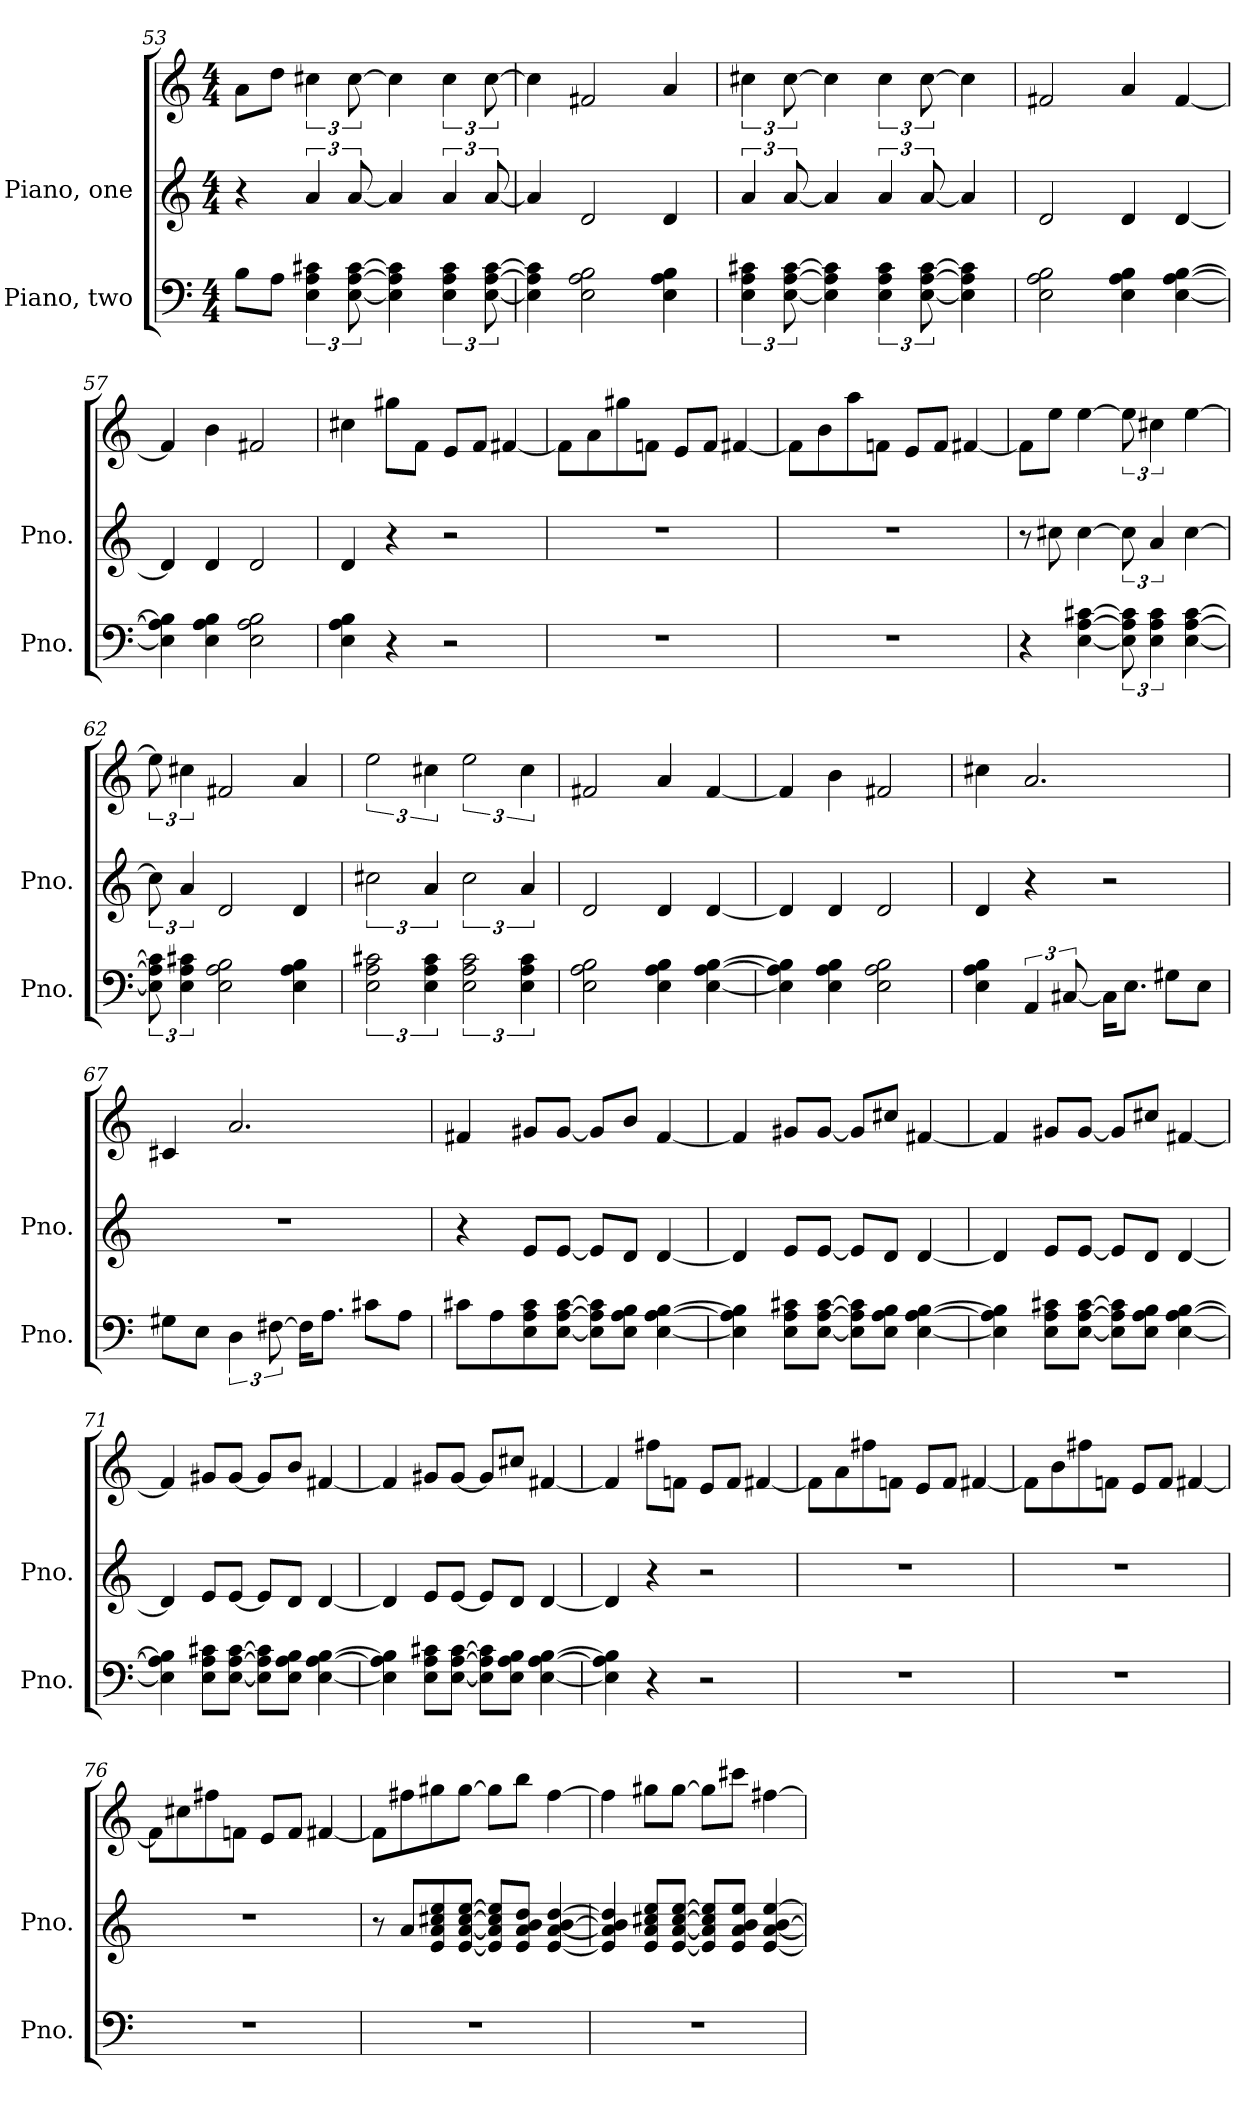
**kern	**kern	**kern
*part2	*part1	*part1
*staff3	*staff2	*staff1
*I"Piano, two	*I"Piano, one	*
*I'Pno.	*I'Pno.	*
!!LO:LB:g=z
*clefF4	*clefG2	*clefG2
*k[]	*k[]	*k[]
*M4/4	*M4/4	*M4/4
=53	=53	=53
8B\L	4r	8a\L
8A\J	.	8dd\J
6E\ 6A\ 6c#X\	6a/	6cc#X\
[12E\ [12A\ [12c#\	[12a/	[12cc#\
4E\] 4A\] 4c#\]	4a/]	4cc#\]
6E\ 6A\ 6c#\	6a/	6cc#\
[12E\ [12A\ [12c#\	[12a/	[12cc#\
=54	=54	=54
4E\] 4A\] 4c#\]	4a/]	4cc#\]
2E\ 2A\ 2B\	2d/	2f#X/
4E\ 4A\ 4B\	4d/	4a/
=55	=55	=55
6E\ 6A\ 6c#X\	6a/	6cc#X\
[12E\ [12A\ [12c#\	[12a/	[12cc#\
4E\] 4A\] 4c#\]	4a/]	4cc#\]
6E\ 6A\ 6c#\	6a/	6cc#\
[12E\ [12A\ [12c#\	[12a/	[12cc#\
4E\] 4A\] 4c#\]	4a/]	4cc#\]
=56	=56	=56
2E\ 2A\ 2B\	2d/	2f#X/
4E\ 4A\ 4B\	4d/	4a/
[4E\ [4A\ [4B\	[4d/	[4f#/
=57	=57	=57
4E\] 4A\] 4B\]	4d/]	4f#/]
4E\ 4A\ 4B\	4d/	4b\
2E\ 2A\ 2B\	2d/	2f#X/
!!LO:LB:g=z
=58	=58	=58
4E\ 4A\ 4B\	4d/	4cc#X\
4r	4r	8gg#X\L
.	.	8f\J
2r	2r	8e/L
.	.	8f/J
.	.	[4f#X/
=59	=59	=59
1r	1r	8f#\L]
.	.	8a\
.	.	8gg#X\
.	.	8fn\J
.	.	8e/L
.	.	8f/J
.	.	[4f#X/
=60	=60	=60
1r	1r	8f#\L]
.	.	8b\
.	.	8aa\
.	.	8fn\J
.	.	8e/L
.	.	8f/J
.	.	[4f#X/
=61	=61	=61
4r	8r	8f#\L]
.	8cc#X\	8ee\J
[4E\ [4A\ [4c#X\	[4cc#\	[4ee\
12E\] 12A\] 12c#\]	12cc#\]	12ee\]
6E\ 6A\ 6c#\	6a/	6cc#X\
[4E\ [4A\ [4c#\	[4cc#\	[4ee\
!!LO:PB:g=z
=62	=62	=62
12E\] 12A\] 12c#\]	12cc#\]	12ee\]
6E\ 6A\ 6c#X\	6a/	6cc#X\
2E\ 2A\ 2B\	2d/	2f#X/
4E\ 4A\ 4B\	4d/	4a/
=63	=63	=63
3E\ 3A\ 3c#X\	3cc#X\	3ee\
6E\ 6A\ 6c#\	6a/	6cc#X\
3E\ 3A\ 3c#\	3cc#\	3ee\
6E\ 6A\ 6c#\	6a/	6cc#\
=64	=64	=64
2E\ 2A\ 2B\	2d/	2f#X/
4E\ 4A\ 4B\	4d/	4a/
[4E\ [4A\ [4B\	[4d/	[4f#/
=65	=65	=65
4E\] 4A\] 4B\]	4d/]	4f#/]
4E\ 4A\ 4B\	4d/	4b\
2E\ 2A\ 2B\	2d/	2f#X/
=66	=66	=66
4E\ 4A\ 4B\	4d/	4cc#X\
6AA/	4r	2.a/
[12C#X/	.	.
16C#\KL]	2r	.
8.E\J	.	.
8G#X\L	.	.
8E\J	.	.
!!LO:LB:g=z
=67	=67	=67
8G#X\L	1r	4c#X/
8E\J	.	.
6D\	.	2.a/
[12F#X\	.	.
16F#\KL]	.	.
8.A\J	.	.
8c#X\L	.	.
8A\J	.	.
=68	=68	=68
8c#X\L	4r	4f#X/
8A\	.	.
8E\ 8A\ 8c#\	8e/L	8g#X/L
[8E\ [8A\ [8c#\J	[8e/J	[8g#/J
8E\] 8A\] 8c#\]L	8e/L]	8g#/L]
8E\ 8A\ 8B\J	8d/J	8b/J
[4E\ [4A\ [4B\	[4d/	[4f#/
=69	=69	=69
4E\] 4A\] 4B\]	4d/]	4f#/]
8E\ 8A\ 8c#X\L	8e/L	8g#X/L
[8E\ [8A\ [8c#\J	[8e/J	[8g#/J
8E\] 8A\] 8c#\]L	8e/L]	8g#/L]
8E\ 8A\ 8B\J	8d/J	8cc#X/J
[4E\ [4A\ [4B\	[4d/	[4f#X/
=70	=70	=70
4E\] 4A\] 4B\]	4d/]	4f#/]
8E\ 8A\ 8c#X\L	8e/L	8g#X/L
[8E\ [8A\ [8c#\J	[8e/J	[8g#/J
8E\] 8A\] 8c#\]L	8e/L]	8g#/L]
8E\ 8A\ 8B\J	8d/J	8cc#X/J
[4E\ [4A\ [4B\	[4d/	[4f#X/
!!LO:LB:g=z
=71	=71	=71
4E\] 4A\] 4B\]	4d/]	4f#/]
8E\ 8A\ 8c#X\L	8e/L	8g#X/L
[8E\ [8A\ [8c#\J	[8e/J	[8g#/J
8E\] 8A\] 8c#\]L	8e/L]	8g#/L]
8E\ 8A\ 8B\J	8d/J	8b/J
[4E\ [4A\ [4B\	[4d/	[4f#X/
=72	=72	=72
4E\] 4A\] 4B\]	4d/]	4f#/]
8E\ 8A\ 8c#X\L	8e/L	8g#X/L
[8E\ [8A\ [8c#\J	[8e/J	[8g#/J
8E\] 8A\] 8c#\]L	8e/L]	8g#/L]
8E\ 8A\ 8B\J	8d/J	8cc#X/J
[4E\ [4A\ [4B\	[4d/	[4f#X/
=73	=73	=73
4E\] 4A\] 4B\]	4d/]	4f#/]
4r	4r	8ff#X\L
.	.	8fn\J
2r	2r	8e/L
.	.	8f/J
.	.	[4f#X/
=74	=74	=74
1r	1r	8f#\L]
.	.	8a\
.	.	8ff#X\
.	.	8fn\J
.	.	8e/L
.	.	8f/J
.	.	[4f#X/
!!LO:LB:g=z
=75	=75	=75
1r	1r	8f#\L]
.	.	8b\
.	.	8ff#X\
.	.	8fn\J
.	.	8e/L
.	.	8f/J
.	.	[4f#X/
=76	=76	=76
1r	1r	8f#\L]
.	.	8cc#X\
.	.	8ff#X\
.	.	8fn\J
.	.	8e/L
.	.	8f/J
.	.	[4f#X/
=77	=77	=77
1r	8r	8f#\L]
.	8a/L	8ff#X\
.	8e/ 8a/ 8cc#X/ 8ee/	8gg#X\
.	[8e/ [8a/ [8cc#/ [8ee/J	[8gg#\J
.	8e/] 8a/] 8cc#/] 8ee/]L	8gg#\L]
.	8e/ 8a/ 8b/ 8dd/J	8bb\J
.	[4e/ [4a/ [4b/ [4dd/	[4ff#\
=78	=78	=78
1r	4e/] 4a/] 4b/] 4dd/]	4ff#\]
.	8e/ 8a/ 8cc#X/ 8ee/L	8gg#X\L
.	[8e/ [8a/ [8cc#/ [8ee/J	[8gg#\J
.	8e/] 8a/] 8cc#/] 8ee/]L	8gg#\L]
.	8e/ 8a/ 8b/ 8ee/J	8ccc#X\J
.	[4e/ [4a/ [4b/ [4ee/	[4ff#X\
=	=	=
*-	*-	*-
